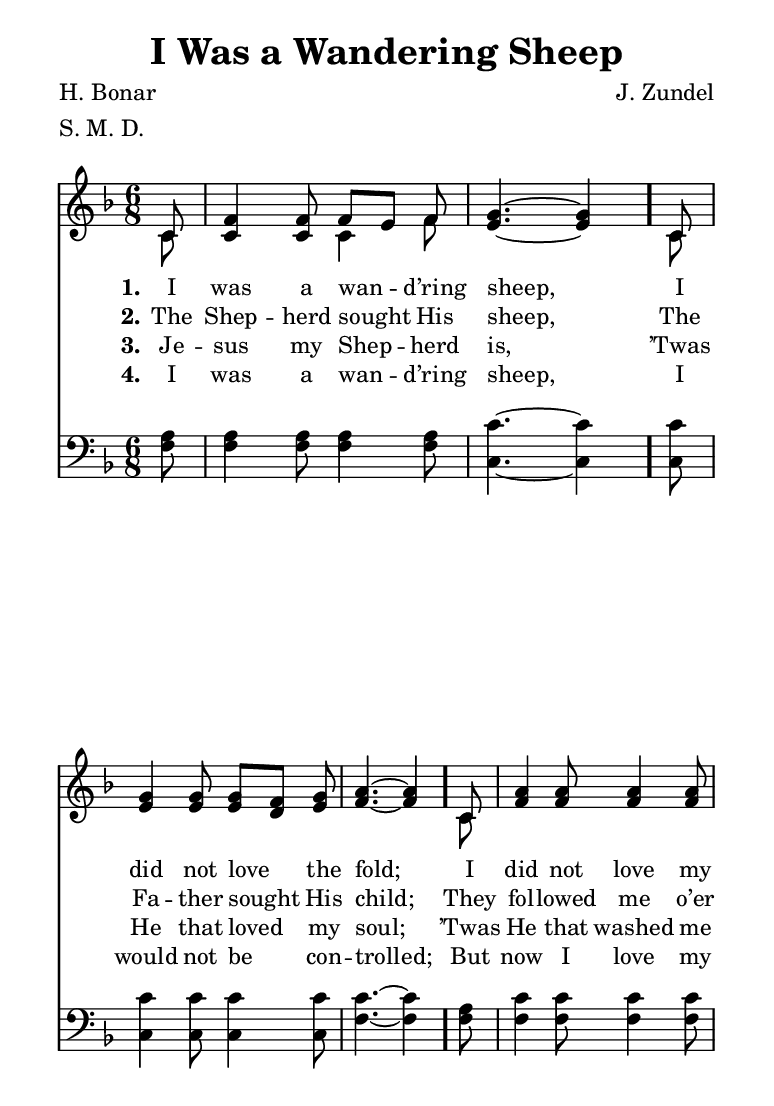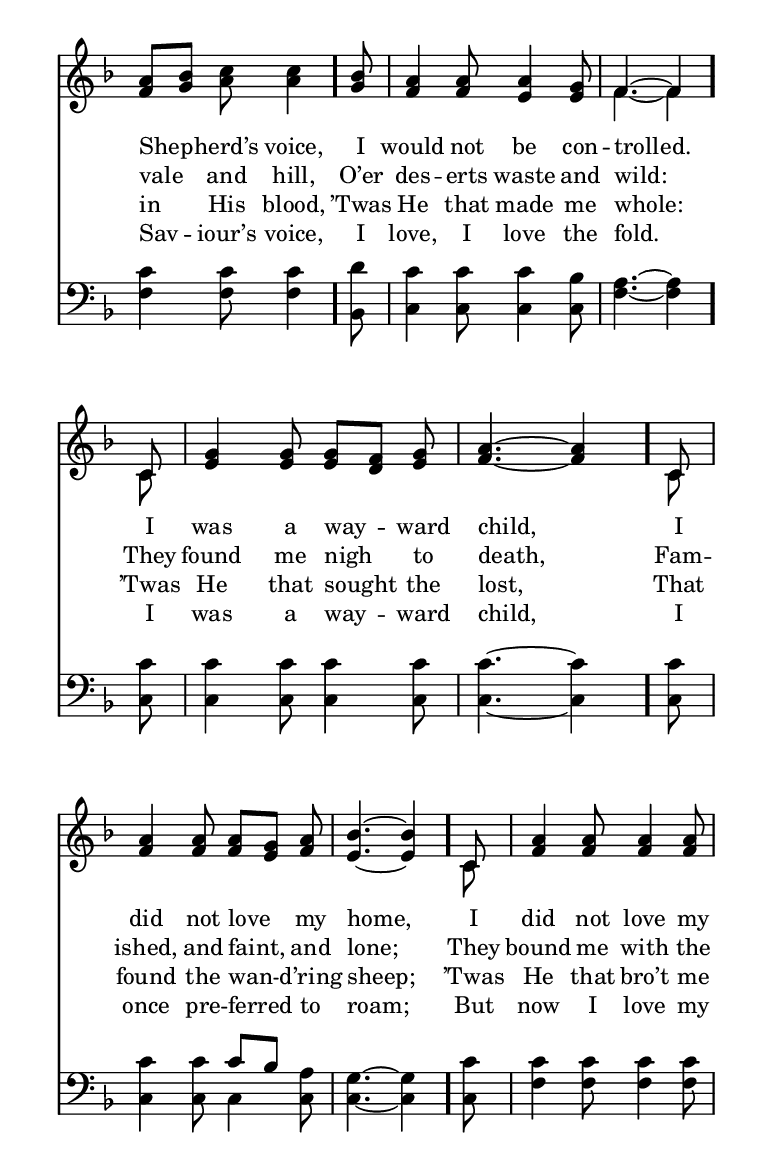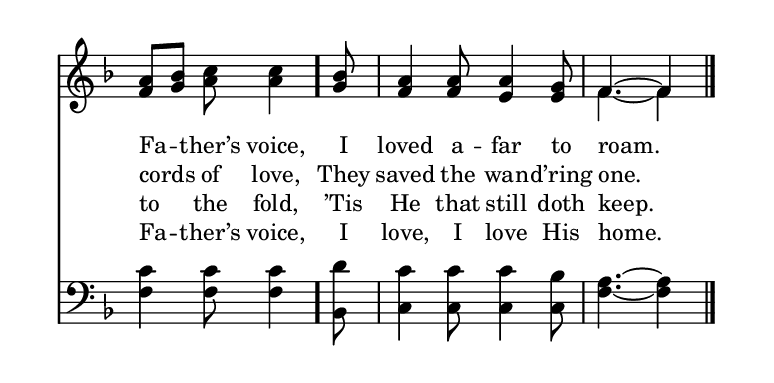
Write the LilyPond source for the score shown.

\include "common/global.ily"
\paper {
  \include "common/paper.ily"
}

\header{
  hymnnumber = "227"
  title = "I Was a Wandering Sheep"
  tunename = "Lebanon"
  meter = "S. M. D."
  poet = "H. Bonar"
  composer = "J. Zundel"
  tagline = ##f
}

global = {
  \include "common/overrides.ily"
  \override Staff.TimeSignature.style = #'numbered
  \time 6/8
  \override Score.MetronomeMark.transparent = ##t % hide all fermata changes too
  \tempo 4=80
  \key f \major
  \partial 8
  \autoBeamOff
}

notesSoprano = {
\global
\relative c' {

  c8 | f4 f8 f[ e] f | g4. ~ g4
  c,8 | g'4 g8 g[ f] g | a4. ~ a4
  c,8 | a'4 a8 a4 a8 | a8[ bes] c c4
  bes8 | a4 a8 a4 g8 | f4. ~ f4
  c8 | g'4 g8 g[ f] g | a4. ~ a4
  c,8 | a'4 a8 a[ g] a | bes4. ~ bes4
  c,8 | a'4 a8 a4 a8 | a8[ bes] c c4
  bes8 | a4 a8 a4 g8 | f4. ~ f4

  \bar "|."

}
}

notesAlto = {
\global
\relative e' {

  c8 | c4 c8 c4 f8 | e4. ~ e4
  c8 | e4 e8 e[ d] e | f4. ~ f4
  c8 | f4 f8 f4 f8 | f[ g] a a4
  g8 | f4 f8 e4 e8 | f4. ~ f4
  c8 | e4 e8 e[ d] e | f4. ~ f4
  c8 | f4 f8 f[ e] f | e4. ~ e4
  c8 | f4 f8 f4 f8 | f[ g] a a4
  g8 | f4 f8 e4 e8 | f4. ~ f4

}
}

notesTenor = {
\global
\relative a {

  a8 | a4 a8 a4 a8 | c4. ~ c4
  c8 | c4 c8 c4 c8 | c4. ~ c4
  a8 | c4 c8 c4 c8 | c4 c8 c4
  d8 | c4 c8 c4 bes8 | a4. ~ a4
  c8 | c4 c8 c4 c8 | c4. ~ c4
  c8 | c4 c8 c8[ bes] a | g4. ~ g4
  c8 | c4 c8 c4 c8 | c4 c8 c4
  d8 | c4 c8 c4 bes8 | a4. ~ a4

}
}

notesBass = {
\global
\relative f {

  f8 | f4 f8 f4 f8 | c4. ~ c4
  c8 | c4 c8 c4 c8 | f4. ~ f4
  f8 | f4 f8 f4 f8 | f4 f8 f4
  bes,8 | c4 c8 c4 c8 | f4. ~ f4
  c8 | c4 c8 c4 c8 | c4. ~ c4
  c8 | c4 c8 c4 c8 | c4. ~ c4
  c8 | f4 f8 f4 f8 | f4 f8 f4
  bes,8 | c4 c8 c4 c8 | f4. ~ f4

}
}

wordsA = \lyricmode {
\set stanza = "1."

I was a wan -- d’ring sheep, \bar "."
I did not love the fold; \bar "."
I did not love my Shep -- herd’s voice, \bar "."
I would not be con -- trolled. \bar "."
I was a way -- ward child, \bar "."
I did not love my home, \bar "."
I did not love my Fa -- ther’s voice, \bar "."
I loved a -- far to roam. \bar "."

}

wordsB = \lyricmode {
\set stanza = "2."

The Shep -- herd sought His sheep,
The Fa -- ther sought His child;
They fol -- lowed me o’er vale and hill,
O’er des -- erts waste and wild:
They found me nigh to death,
Fam -- ished, and faint, and lone;
They bound me with the cords of love,
They saved the wan -- d’ring one.

}

wordsC = \lyricmode {
\set stanza = "3."

Je -- sus my Shep -- herd is,
’Twas He that loved my soul;
’Twas He that washed me in His blood,
’Twas He that made me whole:
’Twas He that sought the lost,
That found the wan -- d’ring sheep;
’Twas He that bro’t me to the fold,
’Tis He that still doth keep.

}

wordsD = \lyricmode {
\set stanza = "4."

I was a wan -- d’ring sheep,
I would not be con -- trolled;
But now I love my Sav -- iour’s voice,
I love, I love the fold.
I was a way -- ward child,
I once pre -- ferred to roam;
But now I love my Fa -- ther’s voice,
I love, I love His home.

}

\score {
  \context ChoirStaff <<
    \context Staff = upper <<
      \set Staff.autoBeaming = ##f
      \set ChoirStaff.systemStartDelimiter = #'SystemStartBar
      \set ChoirStaff.printPartCombineTexts = ##f
      \partcombine #'(2 . 9) \notesSoprano \notesAlto
      \context NullVoice = sopranos { \voiceOne << \notesSoprano >> }
      \context NullVoice = altos { \voiceTwo << \notesAlto >> }
      \context Lyrics = one   \lyricsto sopranos \wordsA
      \context Lyrics = two   \lyricsto sopranos \wordsB
      \context Lyrics = three \lyricsto sopranos \wordsC
      \context Lyrics = four  \lyricsto sopranos \wordsD
    >>
    \context Staff = men <<
      \clef bass
      \set ChoirStaff.printPartCombineTexts = ##f
      \partcombine #'(2 . 9) \notesTenor \notesBass
      \context NullVoice = tenors { \voiceOne << \notesTenor >> }
      \context NullVoice = basses { \voiceTwo << \notesBass >> }
    >>
  >>
  \layout {
    \include "common/layout.ily"
  }
  \midi{
    \include "common/midi.ily"
  }
}

\version "2.19.49"  % necessary for upgrading to future LilyPond versions.

% vi:set et ts=2 sw=2 ai nocindent syntax=lilypond:
